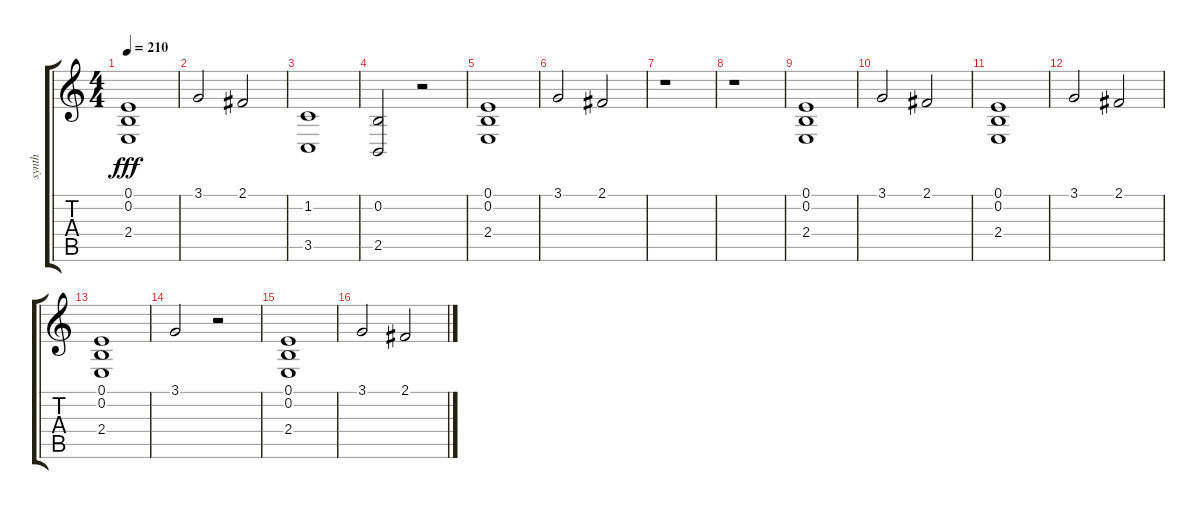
\track ("synth" "synth") {instrument pad7halo}
\staff {score tabs}
\tuning (E4 B3 G3 D3 A2 E2) {hide}
\ts (4 4)
\tempo 210
\clef g2
\ks c
(0.1 0.2 2.4).1{dy fff} |
3.1.2 2.1.2 |
(1.2 3.5).1 |
(0.2 2.5).2 r.2 |
(0.1 0.2 2.4).1 |
3.1.2 2.1.2 |
r.1 |
r.1 |
(0.1 0.2 2.4).1 |
3.1.2 2.1.2 |
(0.1 0.2 2.4).1 |
3.1.2 2.1.2 |
(0.1 0.2 2.4).1 |
3.1.2 r.2 |
(0.1 0.2 2.4).1 |
3.1.2 2.1.2
